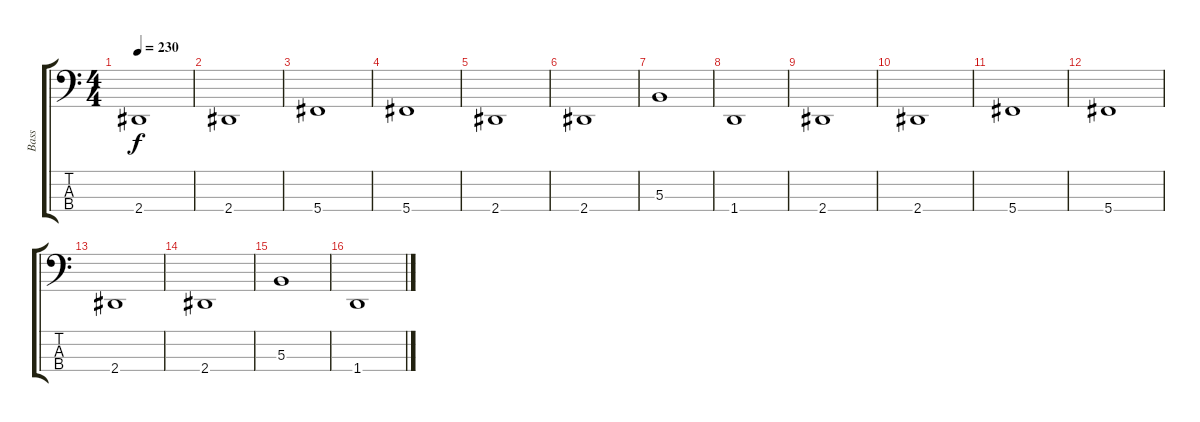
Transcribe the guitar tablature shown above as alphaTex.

\track ("Bass" "Bass") {instrument electricbasspick}
\staff {score tabs}
\tuning (E2 B1 Gb1 Db1) {hide}
\ts (4 4)
\tempo 230
\clef f4
\ks c
2.4.1{dy f} |
2.4.1 |
5.4.1 |
5.4.1 |
2.4.1 |
2.4.1 |
5.3.1 |
1.4.1 |
2.4.1 |
2.4.1 |
5.4.1 |
5.4.1 |
2.4.1 |
2.4.1 |
5.3.1 |
1.4.1
